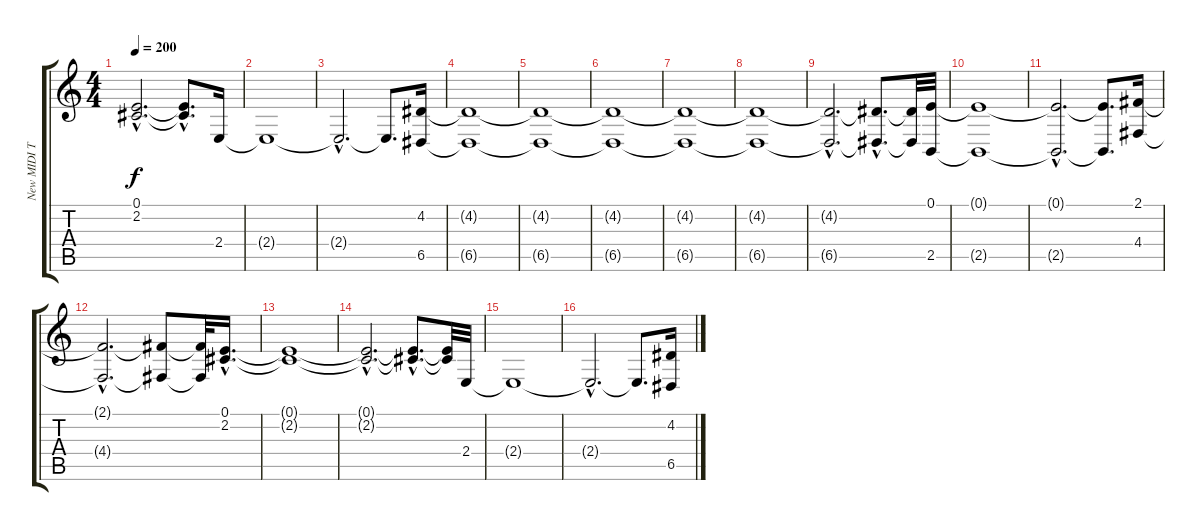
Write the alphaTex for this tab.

\track ("New MIDI Track" "New MIDI T") {instrument choiraahs}
\staff {score tabs}
\tuning (E4 B3 G3 D3 A2 E2) {hide}
\ts (4 4)
\tempo 200
\clef g2
\ks c
(0.1{hac t} 2.2{hac t}).2{d dy f} (0.1{t} 2.2{hac t}).8{d} 2.4.16 |
2.4{t}.1 |
2.4{hac t}.2{d} 2.4{t}.8{d} (4.2 6.5).16 |
(4.2{t} 6.5{t}).1 |
(4.2{t} 6.5{t}).1 |
(4.2{t} 6.5{t}).1 |
(4.2{t} 6.5{t}).1 |
(4.2{t} 6.5{t}).1 |
(4.2{hac t} 6.5{hac t}).2{d} (4.2{hac t} 6.5{hac t}).8{d} (4.2{t} 6.5{t}).32 (0.1 2.5).32 |
(0.1{t} 2.5{t}).1 |
(0.1{hac t} 2.5{hac t}).2{d} (0.1{t} 2.5{t}).8{d} (2.1 4.4).16 |
(2.1{hac t} 4.4{hac t}).2{d} (2.1{t} 4.4{t}).8 (2.1{t} 4.4{t}).32 (0.1{hac} 2.2{hac}).16{d} |
(0.1{t} 2.2{t}).1 |
(0.1{hac t} 2.2{hac t}).2{d} (0.1{hac t} 2.2{hac t}).8{d} (0.1{t} 2.2{t}).32 2.4.32 |
2.4{t}.1 |
2.4{hac t}.2{d} 2.4{t}.8{d} (4.2 6.5).16
